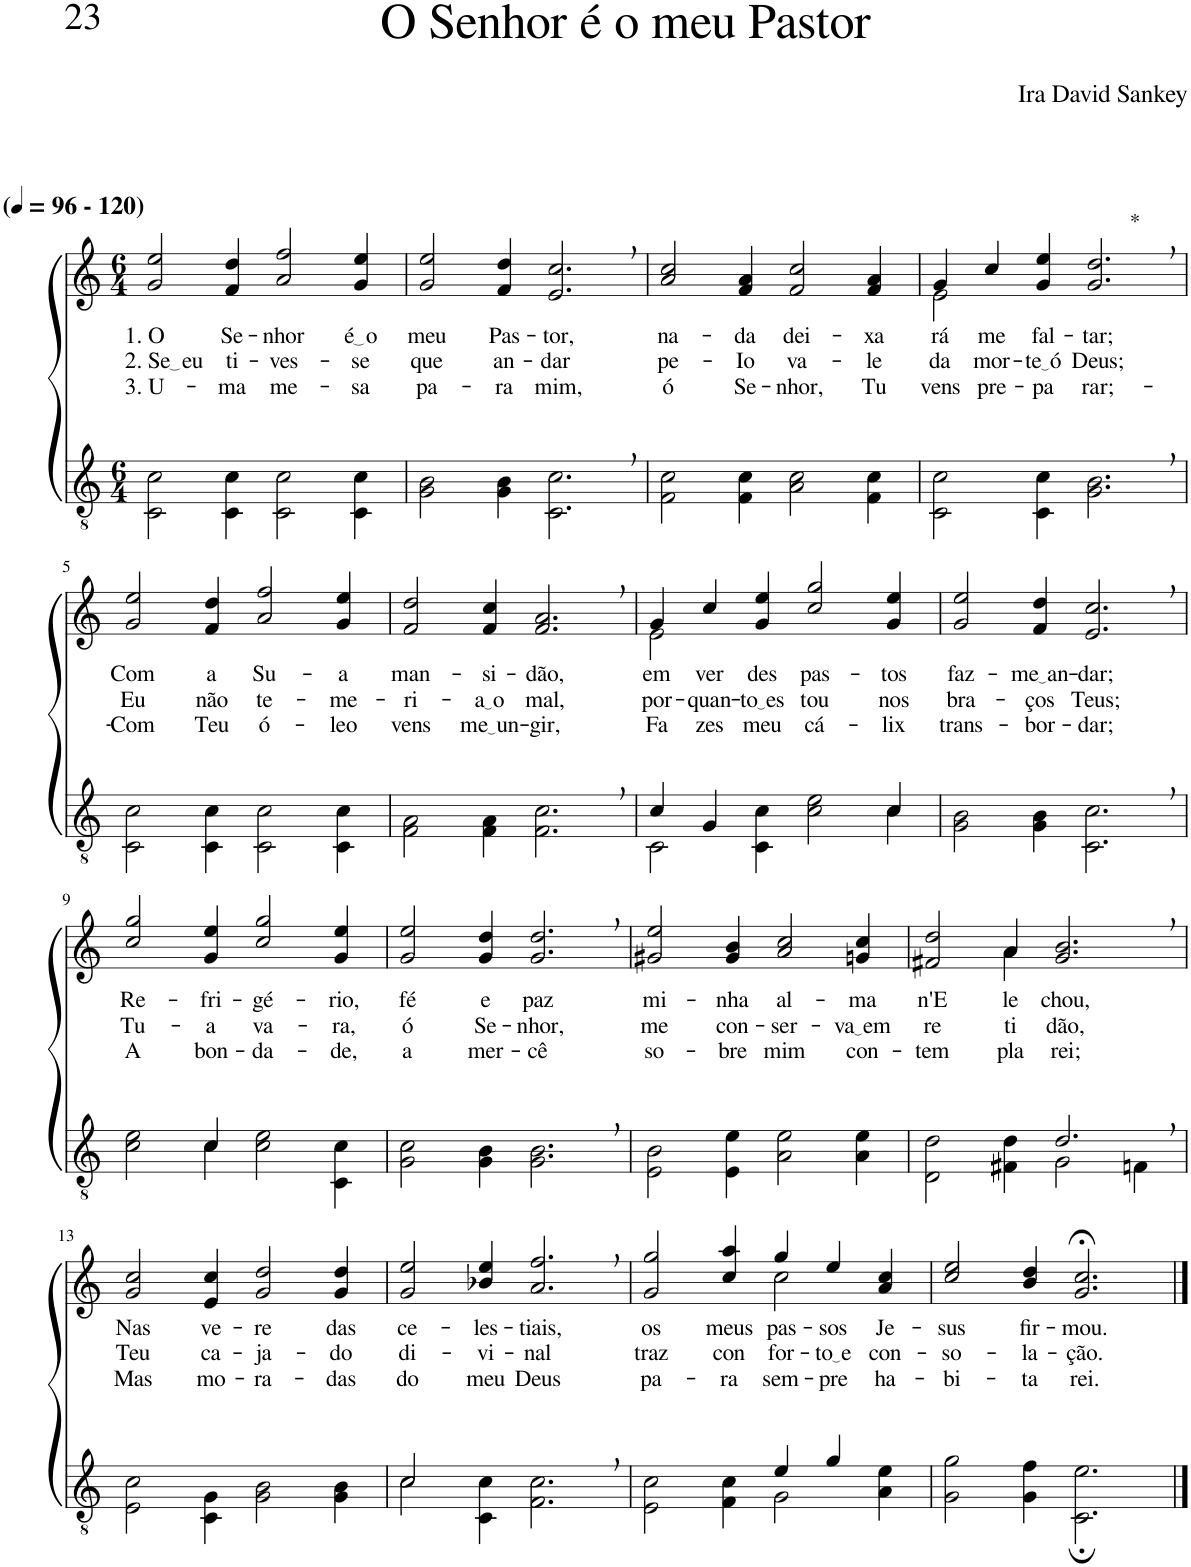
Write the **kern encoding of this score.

**kern	**kern	**text	**text	**text
*part2	*part1	*part1	*part1	*part1
*staff2	*staff1	*staff1	*staff1	*staff1
*I"Parte III e IV	*I"Parte I e II	*	*	*
*clefGv2	*clefG2	*	*	*
*Trd3c5	*Trd3c5	*	*	*
*k[]	*k[]	*	*	*
*M6/4	*M6/4	*	*	*
*MM96	*MM96	*	*	*
=1	=1	=1	=1	=1
!	!LO:TX:a:B:t=(	!	!	!
!	!LO:TX:a:B:t=- 120)	!	!	!
!	!	!LO:LY:b	!LO:LY:b	!LO:LY:b
2C\ 2c\	2g/ 2ee/	1. O	2. Se eu	3. U-
!	!	!LO:LY:b	!LO:LY:b	!LO:LY:b
4C\ 4c\	4f/ 4dd/	Se-	ti-	-ma
!	!	!LO:LY:b	!LO:LY:b	!LO:LY:b
2C\ 2c\	2a/ 2ff/	-nhor	-ves-	me-
!	!	!LO:LY:b	!LO:LY:b	!LO:LY:b
4C\ 4c\	4g/ 4ee/	é o	-se	-sa
=2	=2	=2	=2	=2
!	!	!LO:LY:b	!LO:LY:b	!LO:LY:b
2G\ 2B\	2g/ 2ee/	meu	que	pa-
!	!	!LO:LY:b	!LO:LY:b	!LO:LY:b
4G\ 4B\	4f/ 4dd/	Pas-	an-	-ra
!	!	!LO:LY:b	!LO:LY:b	!LO:LY:b
2.C\, 2.c\,	2.e/, 2.cc/,	-tor,	-dar	mim,
=3	=3	=3	=3	=3
!	!	!LO:LY:b	!LO:LY:b	!LO:LY:b
2F\ 2c\	2a/ 2cc/	na-	pe-	ó
!	!	!LO:LY:b	!LO:LY:b	!LO:LY:b
4F\ 4c\	4f/ 4a/	-da	-Io	Se-
!	!	!LO:LY:b	!LO:LY:b	!LO:LY:b
2A\ 2c\	2f/ 2cc/	dei-	va-	-nhor,
!	!	!LO:LY:b	!LO:LY:b	!LO:LY:b
4F\ 4c\	4f/ 4a/	-xa-	-le	Tu
=4	=4	=4	=4	=4
*	*^	*	*	*
!	!	!	!LO:LY:b	!LO:LY:b	!LO:LY:b
2C\ 2c\	4g/	2e\	-rá	da	vens
!	!	!	!LO:LY:b	!LO:LY:b	!LO:LY:b
.	4cc/	.	me	mor-	pre-
!	!	!	!LO:LY:b	!LO:LY:b	!LO:LY:b
4C\ 4c\	4g/ 4ee/	1ryy	fal-	te ó	-pa
!	!LO:TX:a:t=*	!	!	!	!
!	!	!	!LO:LY:b	!LO:LY:b	!LO:LY:b
2.G\, 2.B\,	2.g/, 2.dd/,	.	-tar;	Deus;	-rar;-
*	*v	*v	*	*	*
!!LO:LB:g=z
=5	=5	=5	=5	=5
!	!	!LO:LY:b	!LO:LY:b	!LO:LY:b
2C\ 2c\	2g/ 2ee/	Com	Eu	-Com
!	!	!LO:LY:b	!LO:LY:b	!LO:LY:b
4C\ 4c\	4f/ 4dd/	a	não	Teu
!	!	!LO:LY:b	!LO:LY:b	!LO:LY:b
2C\ 2c\	2a/ 2ff/	Su-	te-	ó-
!	!	!LO:LY:b	!LO:LY:b	!LO:LY:b
4C\ 4c\	4g/ 4ee/	-a	-me-	-leo
=6	=6	=6	=6	=6
!	!	!LO:LY:b	!LO:LY:b	!LO:LY:b
2F\ 2A\	2f/ 2dd/	man-	-ri-	vens
!	!	!LO:LY:b	!LO:LY:b	!LO:LY:b
4F\ 4A\	4f/ 4cc/	-si-	a o	me un
!	!	!LO:LY:b	!LO:LY:b	!LO:LY:b
2.F\, 2.c\,	2.f/, 2.a/,	-dão,	mal,	-gir,
=7	=7	=7	=7	=7
*^	*^	*	*	*
!	!	!	!	!LO:LY:b	!LO:LY:b	!LO:LY:b
4c/	2C\	4g/	2e\	em	por-	Fa
!	!	!	!	!LO:LY:b	!LO:LY:b	!LO:LY:b
4G/	.	4cc/	.	ver	-quan-	zes
!	!	!	!	!LO:LY:b	!LO:LY:b	!LO:LY:b
2ryy	4C\ 4c\	4g/ 4ee/	1ryy	des	to es	meu
!	!	!	!	!LO:LY:b	!LO:LY:b	!LO:LY:b
.	2c\ 2e\	2cc/ 2gg/	.	pas-	tou	cá-
4ryy	.	.	.	.	.	.
!	!	!	!	!LO:LY:b	!LO:LY:b	!LO:LY:b
4c/	4c\	4g/ 4ee/	.	-tos	nos	-lix
*	*	*v	*v	*	*	*
=8	=8	=8	=8	=8	=8
!	!	!	!LO:LY:b	!LO:LY:b	!LO:LY:b
*v	*v	*	*	*	*
2G\ 2B\	2g/ 2ee/	faz-	bra-	trans-
!	!	!LO:LY:b	!LO:LY:b	!LO:LY:b
4G\ 4B\	4f/ 4dd/	me an	-ços	-bor-
!	!	!LO:LY:b	!LO:LY:b	!LO:LY:b
2.C\, 2.c\,	2.e/, 2.cc/,	-dar;	Teus;	-dar;
!!LO:LB:g=z
=9	=9	=9	=9	=9
*^	*	*	*	*
!	!	!	!LO:LY:b	!LO:LY:b	!LO:LY:b
2ryy	2c\ 2e\	2cc/ 2gg/	Re-	Tu-	A
!	!	!	!LO:LY:b	!LO:LY:b	!LO:LY:b
4c/	4c\	4g/ 4ee/	-fri-	-a	bon-
!	!	!	!LO:LY:b	!LO:LY:b	!LO:LY:b
2.ryy	2c\ 2e\	2cc/ 2gg/	-gé-	va-	-da-
!	!	!	!LO:LY:b	!LO:LY:b	!LO:LY:b
.	4C\ 4c\	4g/ 4ee/	-rio,	-ra,	-de,
=10	=10	=10	=10	=10	=10
!	!	!	!LO:LY:b	!LO:LY:b	!LO:LY:b
*v	*v	*	*	*	*
2G\ 2c\	2g/ 2ee/	fé	ó	a
!	!	!LO:LY:b	!LO:LY:b	!LO:LY:b
4G\ 4B\	4g/ 4dd/	e	Se-	mer-
!	!	!LO:LY:b	!LO:LY:b	!LO:LY:b
2.G\, 2.B\,	2.g/, 2.dd/,	paz	-nhor,	-cê
=11	=11	=11	=11	=11
!	!	!LO:LY:b	!LO:LY:b	!LO:LY:b
2E\ 2B\	2g#X/ 2ee/	mi-	me	so-
!	!	!LO:LY:b	!LO:LY:b	!LO:LY:b
4E\ 4e\	4g#/ 4b/	-nha	con-	-bre
!	!	!LO:LY:b	!LO:LY:b	!LO:LY:b
2A\ 2e\	2a/ 2cc/	al-	-ser-	mim
!	!	!LO:LY:b	!LO:LY:b	!LO:LY:b
4A\ 4e\	4gn/ 4cc/	-ma	va em	con-
=12	=12	=12	=12	=12
*^	*	*	*	*
!	!	!	!LO:LY:b	!LO:LY:b	!LO:LY:b
*	*	*^	*	*	*
2.ryy	2D\ 2d\	2f#X/ 2dd/	2ryy	n'E-	re-	-tem-
!	!	!	!	!LO:LY:b	!LO:LY:b	!LO:LY:b
.	4F#X\ 4d\	4a/	4a\	-le	-ti-	-pla-
!	!	!	!	!LO:LY:b	!LO:LY:b	!LO:LY:b
2.d,/	2G\	2.g/, 2.b/,	2.ryy	chou,	-dão,	-rei;
.	4Fn\	.	.	.	.	.
*	*	*v	*v	*	*	*
!!LO:LB:g=z
=13	=13	=13	=13	=13	=13
!	!	!	!LO:LY:b	!LO:LY:b	!LO:LY:b
*v	*v	*	*	*	*
2E\ 2c\	2g/ 2cc/	Nas	Teu	Mas
!	!	!LO:LY:b	!LO:LY:b	!LO:LY:b
4C\ 4G\	4e/ 4cc/	ve-	ca-	mo-
!	!	!LO:LY:b	!LO:LY:b	!LO:LY:b
2G\ 2B\	2g/ 2dd/	-re	-ja-	-ra-
!	!	!LO:LY:b	!LO:LY:b	!LO:LY:b
4G\ 4B\	4g/ 4dd/	das	-do	-das
=14	=14	=14	=14	=14
*^	*	*	*	*
!	!	!	!LO:LY:b	!LO:LY:b	!LO:LY:b
2c/	2c\	2g/ 2ee/	ce-	di-	do
!	!	!	!LO:LY:b	!LO:LY:b	!LO:LY:b
1ryy	4C\ 4c\	4b-X/ 4ee/	-les-	-vi-	meu
!	!	!	!LO:LY:b	!LO:LY:b	!LO:LY:b
.	2.F\ 2.c\	2.a/, 2.ff/,	-tiais,	-nal	Deus
=15	=15	=15	=15	=15	=15
!	!	!	!LO:LY:b	!LO:LY:b	!LO:LY:b
*	*	*^	*	*	*
2.ryy	2E\ 2c\	2g/ 2gg/	2.ryy	os	traz	pa-
!	!	!	!	!LO:LY:b	!LO:LY:b	!LO:LY:b
.	4F\ 4c\	4cc/ 4aa/	.	meus	con-	-ra
!	!	!	!	!LO:LY:b	!	!
!	!	!	!	!	!LO:LY:b	!LO:LY:b
4e/	2G\	4gg/	2cc\	.	-for-	sem-
!	!	!	!	!LO:LY:b	!LO:LY:b	!LO:LY:b
4g/	.	4ee/	.	-sos	to e	-pre
!	!	!	!	!LO:LY:b	!LO:LY:b	!LO:LY:b
4ryy	4A\ 4e\	4a/ 4cc/	4ryy	Je-	con-	ha-
=16	=16	=16	=16	=16	=16	=16
!	!	!	!	!LO:LY:b	!LO:LY:b	!LO:LY:b
*v	*v	*	*	*	*	*
*	*v	*v	*	*	*
2G\ 2g\	2cc/ 2ee/	-sus	-so-	-bi-
!	!	!LO:LY:b	!LO:LY:b	!LO:LY:b
4G\ 4f\	4b/ 4dd/	fir-	-la-	-ta
!	!	!LO:LY:b	!LO:LY:b	!LO:LY:b
2.C\; 2.e\;	2.g/;< 2.cc/;<	-mou.	-ção.	rei.
==	==	==	==	==
*-	*-	*-	*-	*-
